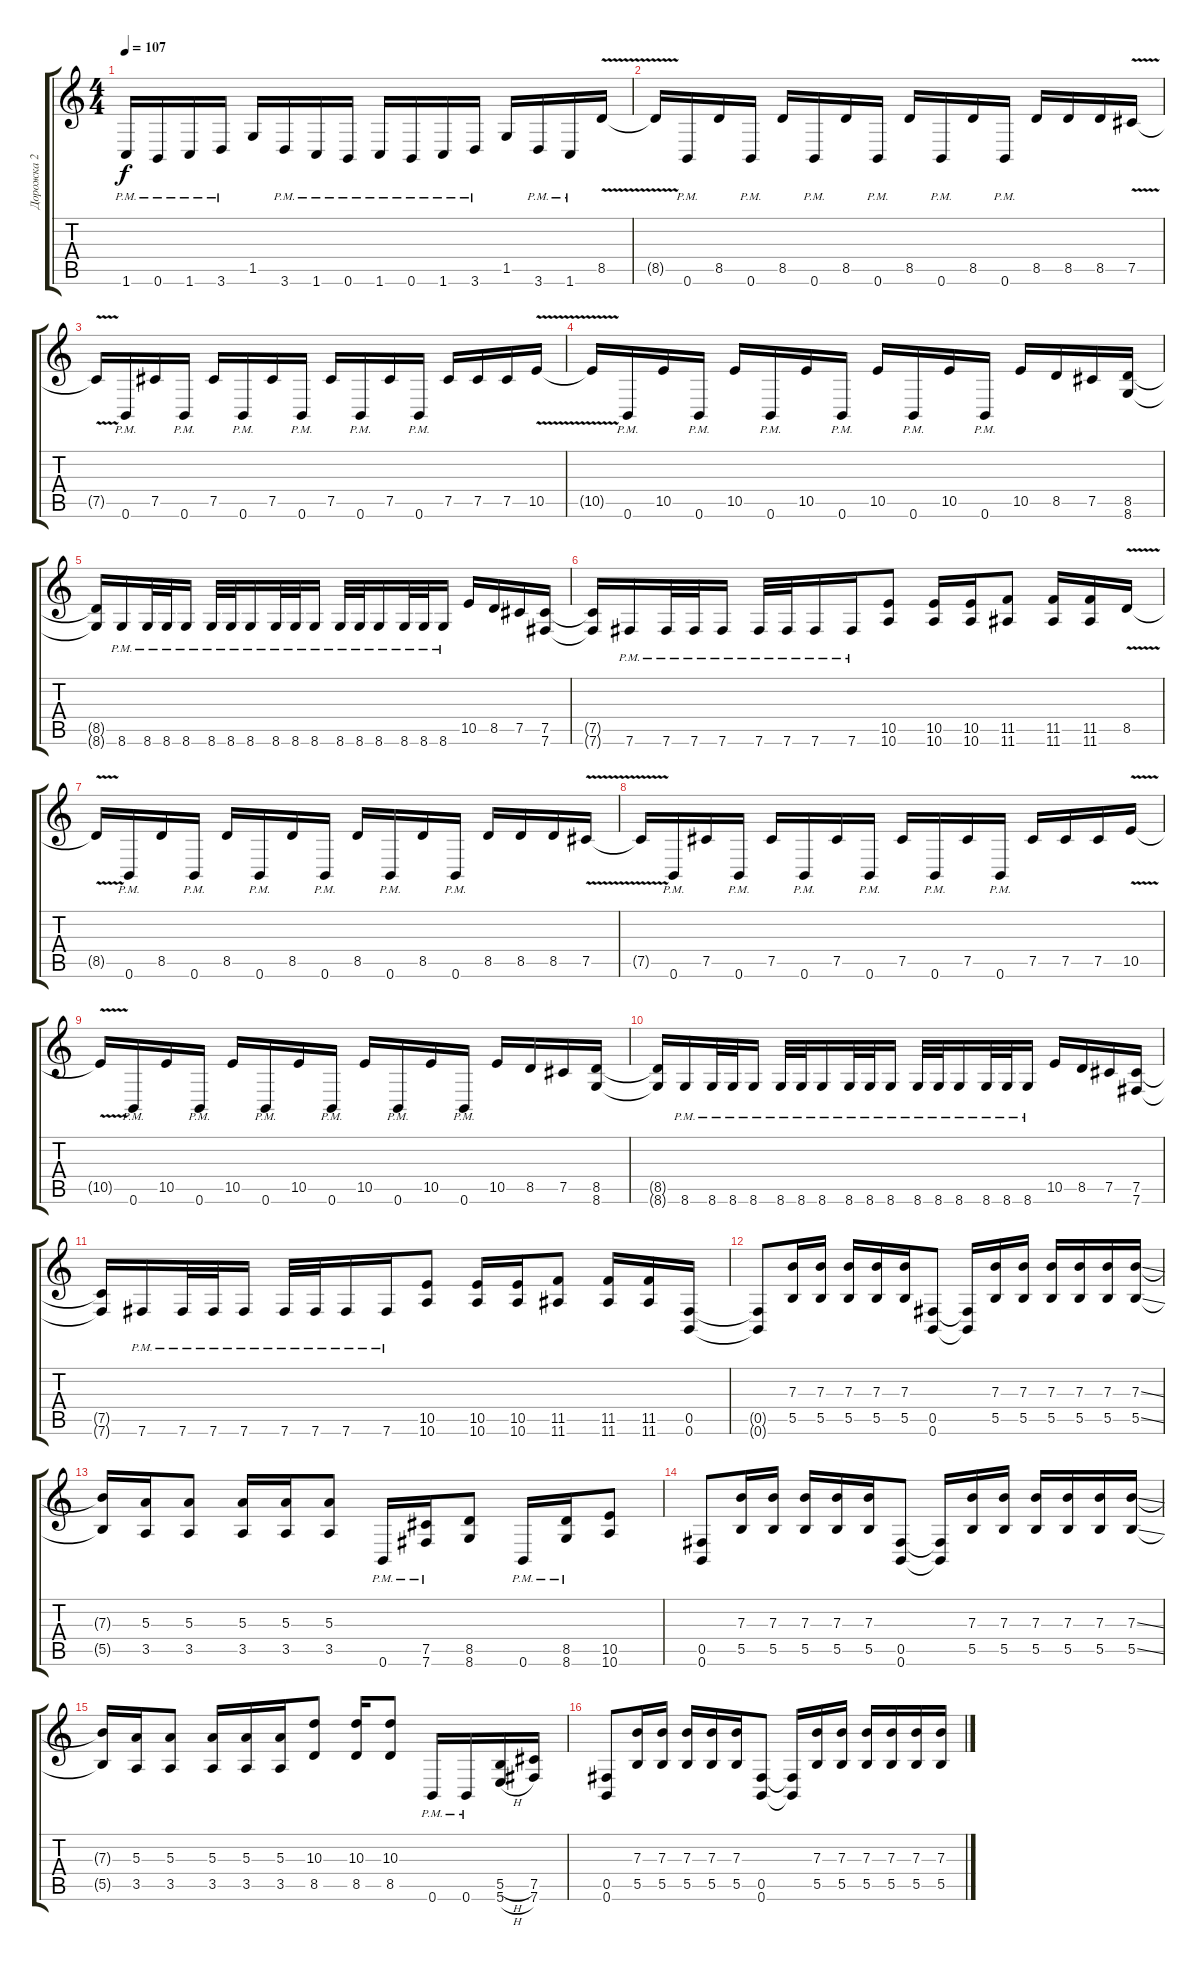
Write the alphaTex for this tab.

\track ("Дорожка 2" "Дорожка 2") {instrument distortionguitar}
\staff {score tabs}
\tuning (Db4 Ab3 E3 B2 Gb2 B1) {hide}
\ts (4 4)
\tempo 107
\clef g2
\ks c
1.6{pm}.16{dy f} 0.6{pm}.16 1.6{pm}.16 3.6{pm}.16 1.5.16 3.6{pm}.16 1.6{pm}.16 0.6{pm}.16 1.6{pm}.16 0.6{pm}.16 1.6{pm}.16 3.6{pm}.16 1.5.16 3.6{pm}.16 1.6{pm}.16 8.5{v}.16 |
8.5{t}.16 0.6{pm}.16 8.5.16 0.6{pm}.16 8.5.16 0.6{pm}.16 8.5.16 0.6{pm}.16 8.5.16 0.6{pm}.16 8.5.16 0.6{pm}.16 8.5.16 8.5.16 8.5.16 7.5{v}.16 |
7.5{t}.16 0.6{pm}.16 7.5.16 0.6{pm}.16 7.5.16 0.6{pm}.16 7.5.16 0.6{pm}.16 7.5.16 0.6{pm}.16 7.5.16 0.6{pm}.16 7.5.16 7.5.16 7.5.16 10.5{v}.16 |
10.5{t}.16 0.6{pm}.16 10.5.16 0.6{pm}.16 10.5.16 0.6{pm}.16 10.5.16 0.6{pm}.16 10.5.16 0.6{pm}.16 10.5.16 0.6{pm}.16 10.5.16 8.5.16 7.5.16 (8.5 8.6).16 |
(8.5{t} 8.6{t}).16 8.6{pm}.16 8.6{pm}.32 8.6{pm}.32 8.6{pm}.16 8.6{pm}.32 8.6{pm}.32 8.6{pm}.16 8.6{pm}.32 8.6{pm}.32 8.6{pm}.16 8.6{pm}.32 8.6{pm}.32 8.6{pm}.16 8.6{pm}.32 8.6{pm}.32 8.6{pm}.16 10.5.16 8.5.16 7.5.16 (7.5 7.6).16 |
(7.5{t} 7.6{t}).16 7.6{pm}.16 7.6{pm}.32 7.6{pm}.32 7.6{pm}.16 7.6{pm}.32 7.6{pm}.32 7.6{pm}.16 7.6{pm}.16 (10.5 10.6).8 (10.5 10.6).16 (10.5 10.6).16 (11.5 11.6).8 (11.5 11.6).16 (11.5 11.6).16 8.5{v}.16 |
8.5{t}.16 0.6{pm}.16 8.5.16 0.6{pm}.16 8.5.16 0.6{pm}.16 8.5.16 0.6{pm}.16 8.5.16 0.6{pm}.16 8.5.16 0.6{pm}.16 8.5.16 8.5.16 8.5.16 7.5{v}.16 |
7.5{t}.16 0.6{pm}.16 7.5.16 0.6{pm}.16 7.5.16 0.6{pm}.16 7.5.16 0.6{pm}.16 7.5.16 0.6{pm}.16 7.5.16 0.6{pm}.16 7.5.16 7.5.16 7.5.16 10.5{v}.16 |
10.5{t}.16 0.6{pm}.16 10.5.16 0.6{pm}.16 10.5.16 0.6{pm}.16 10.5.16 0.6{pm}.16 10.5.16 0.6{pm}.16 10.5.16 0.6{pm}.16 10.5.16 8.5.16 7.5.16 (8.5 8.6).16 |
(8.5{t} 8.6{t}).16 8.6{pm}.16 8.6{pm}.32 8.6{pm}.32 8.6{pm}.16 8.6{pm}.32 8.6{pm}.32 8.6{pm}.16 8.6{pm}.32 8.6{pm}.32 8.6{pm}.16 8.6{pm}.32 8.6{pm}.32 8.6{pm}.16 8.6{pm}.32 8.6{pm}.32 8.6{pm}.16 10.5.16 8.5.16 7.5.16 (7.5 7.6).16 |
(7.5{t} 7.6{t}).16 7.6{pm}.16 7.6{pm}.32 7.6{pm}.32 7.6{pm}.16 7.6{pm}.32 7.6{pm}.32 7.6{pm}.16 7.6{pm}.16 (10.5 10.6).8 (10.5 10.6).16 (10.5 10.6).16 (11.5 11.6).8 (11.5 11.6).16 (11.5 11.6).16 (0.5 0.6).16 |
(0.5{t} 0.6{t}).8 (7.3 5.5).16 (7.3 5.5).16 (7.3 5.5).16 (7.3 5.5).16 (7.3 5.5).16 (0.5 0.6).8 (0.5{t} 0.6{t}).16 (7.3 5.5).16 (7.3 5.5).16 (7.3 5.5).16 (7.3 5.5).16 (7.3 5.5).16 (7.3{ss} 5.5{ss}).16 |
(7.3{t} 5.5{t}).16 (5.3 3.5).16 (5.3 3.5).8 (5.3 3.5).16 (5.3 3.5).16 (5.3 3.5).8 0.6{pm}.16 (7.5{pm} 7.6{pm}).16 (8.5 8.6).8 0.6{pm}.16 (8.5{pm} 8.6{pm}).16 (10.5 10.6).8 |
(0.5 0.6).8 (7.3 5.5).16 (7.3 5.5).16 (7.3 5.5).16 (7.3 5.5).16 (7.3 5.5).16 (0.5 0.6).8 (0.5{t} 0.6{t}).16 (7.3 5.5).16 (7.3 5.5).16 (7.3 5.5).16 (7.3 5.5).16 (7.3 5.5).16 (7.3{ss} 5.5{ss}).16 |
(7.3{t} 5.5{t}).16 (5.3 3.5).16 (5.3 3.5).8 (5.3 3.5).16 (5.3 3.5).16 (5.3 3.5).16 (10.3 8.5).8 (10.3 8.5).16 (10.3 8.5).8 0.6{pm}.16 0.6{pm}.16 (5.5{h} 5.6{h}).16 (7.5 7.6).16 |
(0.5 0.6).8 (7.3 5.5).16 (7.3 5.5).16 (7.3 5.5).16 (7.3 5.5).16 (7.3 5.5).16 (0.5 0.6).8 (0.5{t} 0.6{t}).16 (7.3 5.5).16 (7.3 5.5).16 (7.3 5.5).16 (7.3 5.5).16 (7.3 5.5).16 (7.3{ss} 5.5{ss}).16
